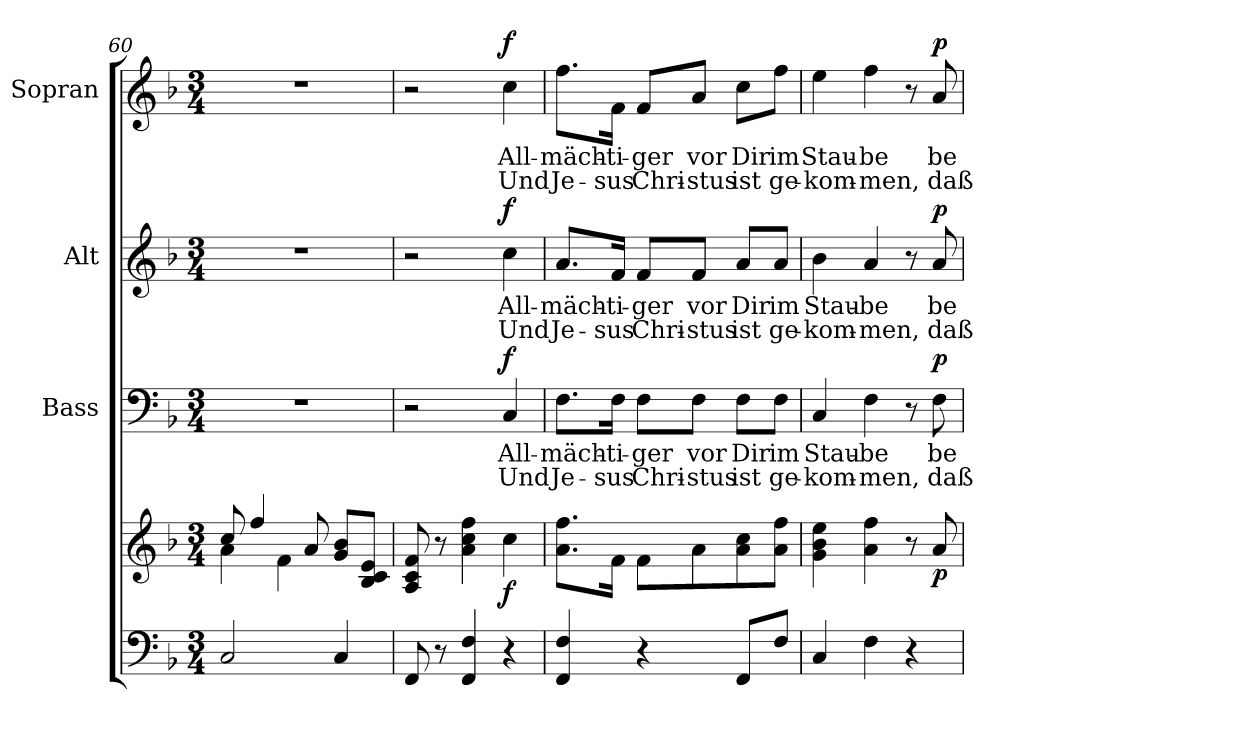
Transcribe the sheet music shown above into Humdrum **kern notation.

**kern	**kern	**dynam	**kern	**text	**text	**dynam	**kern	**text	**text	**dynam	**kern	**text	**text	**dynam
*part4	*part4	*part4	*part3	*part3	*part3	*part3	*part2	*part2	*part2	*part2	*part1	*part1	*part1	*part1
*staff5	*staff4	*staff4/5	*staff3	*staff3	*staff3	*staff3	*staff2	*staff2	*staff2	*staff2	*staff1	*staff1	*staff1	*staff1
*	*	*	*I"Bass	*	*	*	*I"Alt	*	*	*	*I"Sopran	*	*	*
*clefF4	*clefG2	*	*clefF4	*	*	*	*clefG2	*	*	*	*clefG2	*	*	*
*k[b-]	*k[b-]	*	*k[b-]	*	*	*	*k[b-]	*	*	*	*k[b-]	*	*	*
*F:	*F:	*	*F:	*	*	*	*F:	*	*	*	*F:	*	*	*
*M3/4	*M3/4	*	*M3/4	*	*	*	*M3/4	*	*	*	*M3/4	*	*	*
=60	=60	=60	=60	=60	=60	=60	=60	=60	=60	=60	=60	=60	=60	=60
*	*^	*	*	*	*	*	*	*	*	*	*	*	*	*
2C/	8cc/	4a\	.	2.r	.	.	.	2.r	.	.	.	2.r	.	.	.
.	4ff/	.	.	.	.	.	.	.	.	.	.	.	.	.	.
.	.	4f\	.	.	.	.	.	.	.	.	.	.	.	.	.
.	8a/	.	.	.	.	.	.	.	.	.	.	.	.	.	.
4C/	8g/ 8b-/L	4ryy	.	.	.	.	.	.	.	.	.	.	.	.	.
.	8B-/ 8c/ 8e/J	.	.	.	.	.	.	.	.	.	.	.	.	.	.
*	*v	*v	*	*	*	*	*	*	*	*	*	*	*	*	*
=61	=61	=61	=61	=61	=61	=61	=61	=61	=61	=61	=61	=61	=61	=61
8FF/	8A/ 8c/ 8f/	.	2r	.	.	.	2r	.	.	.	2r	.	.	.
8r	8r	.	.	.	.	.	.	.	.	.	.	.	.	.
4FF/ 4F/	4a\ 4cc\ 4ff\	.	.	.	.	.	.	.	.	.	.	.	.	.
!	!	!LO:DY:b	!	!LO:LY:b	!LO:LY:b	!LO:DY:b	!	!LO:LY:b	!LO:LY:b	!LO:DY:b	!	!LO:LY:b	!LO:LY:b	!LO:DY:b
4r	4cc\	f	4C/	All-	Und	f	4cc\	All-	Und	f	4cc\	All-	Und	f
!!LO:LB:g=z
=62	=62	=62	=62	=62	=62	=62	=62	=62	=62	=62	=62	=62	=62	=62
!	!	!	!	!LO:LY:b	!LO:LY:b	!	!	!LO:LY:b	!LO:LY:b	!	!	!LO:LY:b	!LO:LY:b	!
4FF/ 4F/	8.a\ 8.ff\L	.	8.F\L	-mäch-	Je-	.	8.a/L	-mäch-	Je-	.	8.ff\L	-mäch-	Je-	.
!	!	!	!	!LO:LY:b	!LO:LY:b	!	!	!LO:LY:b	!LO:LY:b	!	!	!LO:LY:b	!LO:LY:b	!
.	16f\Jk	.	16F\Jk	-ti-	-sus	.	16f/Jk	-ti-	-sus	.	16f\Jk	-ti-	-sus	.
!	!	!	!	!LO:LY:b	!LO:LY:b	!	!	!LO:LY:b	!LO:LY:b	!	!	!LO:LY:b	!LO:LY:b	!
4r	8f\L	.	8F\L	-ger	Chri-	.	8f/L	-ger	Chri-	.	8f/L	-ger	Chri-	.
!	!	!	!	!LO:LY:b	!LO:LY:b	!	!	!LO:LY:b	!LO:LY:b	!	!	!LO:LY:b	!LO:LY:b	!
.	8a\	.	8F\J	vor	-stus	.	8f/J	vor	-stus	.	8a/J	vor	-stus	.
!	!	!	!	!LO:LY:b	!LO:LY:b	!	!	!LO:LY:b	!LO:LY:b	!	!	!LO:LY:b	!LO:LY:b	!
8FF/L	8a\ 8cc\	.	8F\L	Dir	ist	.	8a/L	Dir	ist	.	8cc\L	Dir	ist	.
!	!	!	!	!LO:LY:b	!LO:LY:b	!	!	!LO:LY:b	!LO:LY:b	!	!	!LO:LY:b	!LO:LY:b	!
8F/J	8a\ 8ff\J	.	8F\J	im	ge-	.	8a/J	im	ge-	.	8ff\J	im	ge-	.
=63	=63	=63	=63	=63	=63	=63	=63	=63	=63	=63	=63	=63	=63	=63
!	!	!	!	!LO:LY:b	!LO:LY:b	!	!	!LO:LY:b	!LO:LY:b	!	!	!LO:LY:b	!LO:LY:b	!
4C/	4g\ 4b-\ 4ee\	.	4C/	Stau-	-kom-	.	4b-\	Stau-	-kom-	.	4ee\	Stau-	-kom-	.
!	!	!	!	!LO:LY:b	!LO:LY:b	!	!	!LO:LY:b	!LO:LY:b	!	!	!LO:LY:b	!LO:LY:b	!
4F\	4a\ 4ff\	.	4F\	-be	-men,	.	4a/	-be	-men,	.	4ff\	-be	-men,	.
4r	8r	.	8r	.	.	.	8r	.	.	.	8r	.	.	.
!	!	!LO:DY:b	!	!LO:LY:b	!LO:LY:b	!LO:DY:a	!	!LO:LY:b	!LO:LY:b	!LO:DY:a	!	!LO:LY:b	!LO:LY:b	!LO:DY:a
.	8a/	p	8F\	be-	daß	p	8a/	be-	daß	p	8a/	be-	daß	p
=	=	=	=	=	=	=	=	=	=	=	=	=	=	=
*-	*-	*-	*-	*-	*-	*-	*-	*-	*-	*-	*-	*-	*-	*-
